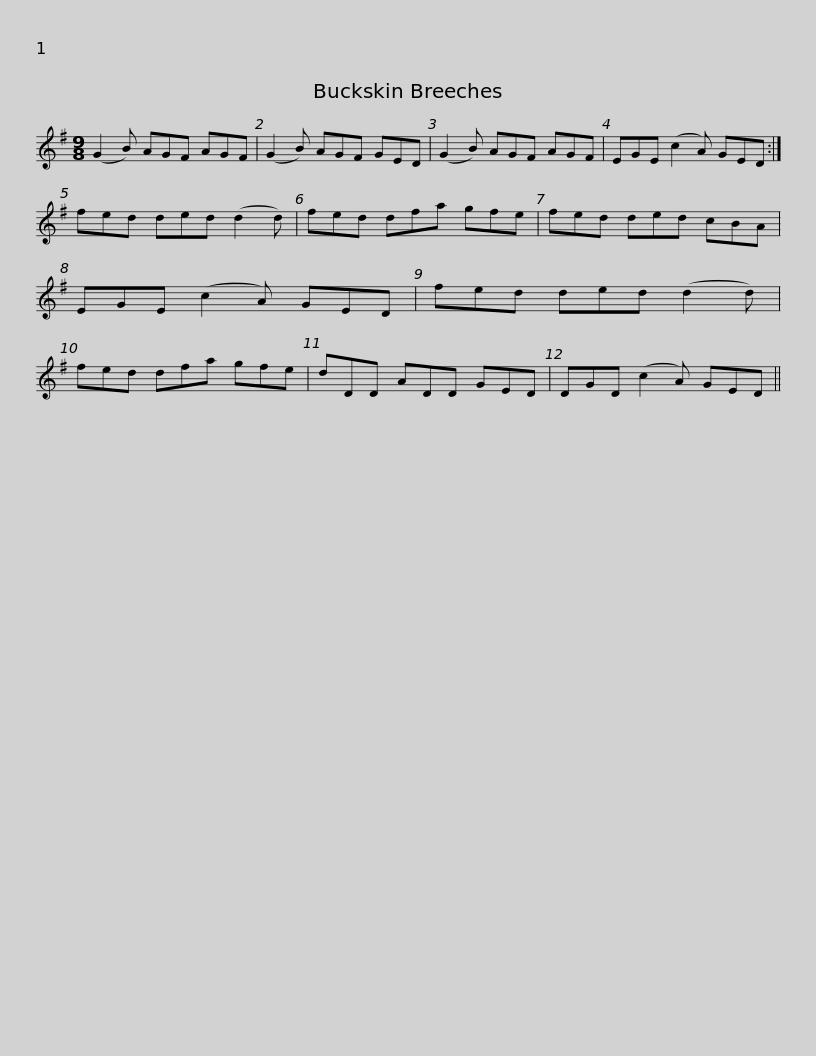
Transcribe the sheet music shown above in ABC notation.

X:1
L:1/8
M:9/8
I:linebreak $
K:G
V:1 treble
V:1
 (G2 B) AGF AGF | (G2 B) AGF GED | (G2 B) AGF AGF | EGE (c2 A) GED :| fed ded (d2 d) |$ %5
 fed dfa gfe | fed ded cBA | EGE (c2 A) GED | fed ded (d2 d) | fed dfa gfe |$ %10
 dDD ADD GED | DGD (c2 A) GED || %12
